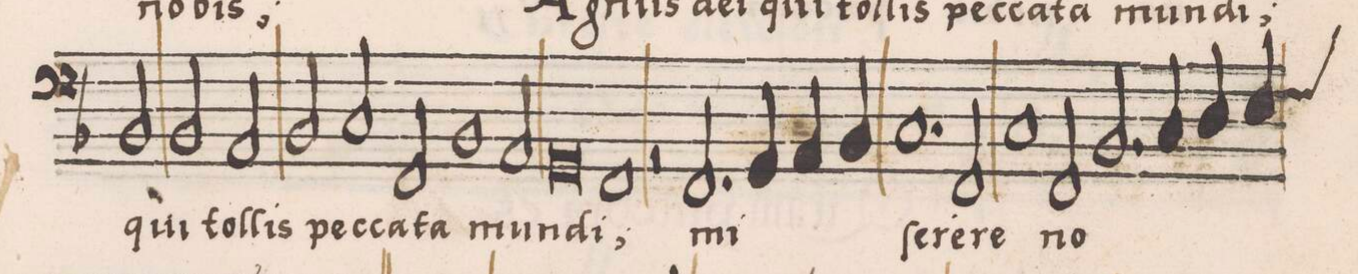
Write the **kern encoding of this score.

**kern	**text
*I"BASSVS	*
*clefF4	*
*k[b-]	*
*met(C|)	*
*M2/1	*
2BB-/	qui
=23	=23
2BB-/	tol-
2AA/	-lis
2BB-/	pec-
2C/	-ca-
=24-	=24-
2FF/	-ta
1BB-	.
2AA/	mun-
=25	=25
0GG	-di;
=26-	=26-
1FF	.
2r	.
2.FF/	mi-
=27-	=27-
4GG/	.
4AA/	.
4BB-/	.
1.C	-ſe-
=28-	=28-
2FF/	-re-
1C	-re
=29-	=29-
2FF/	no-
2.BB-/	.
4C/	.
4D/	.
4E/	.
*custos:F	*
=30	=30
*-	*-
